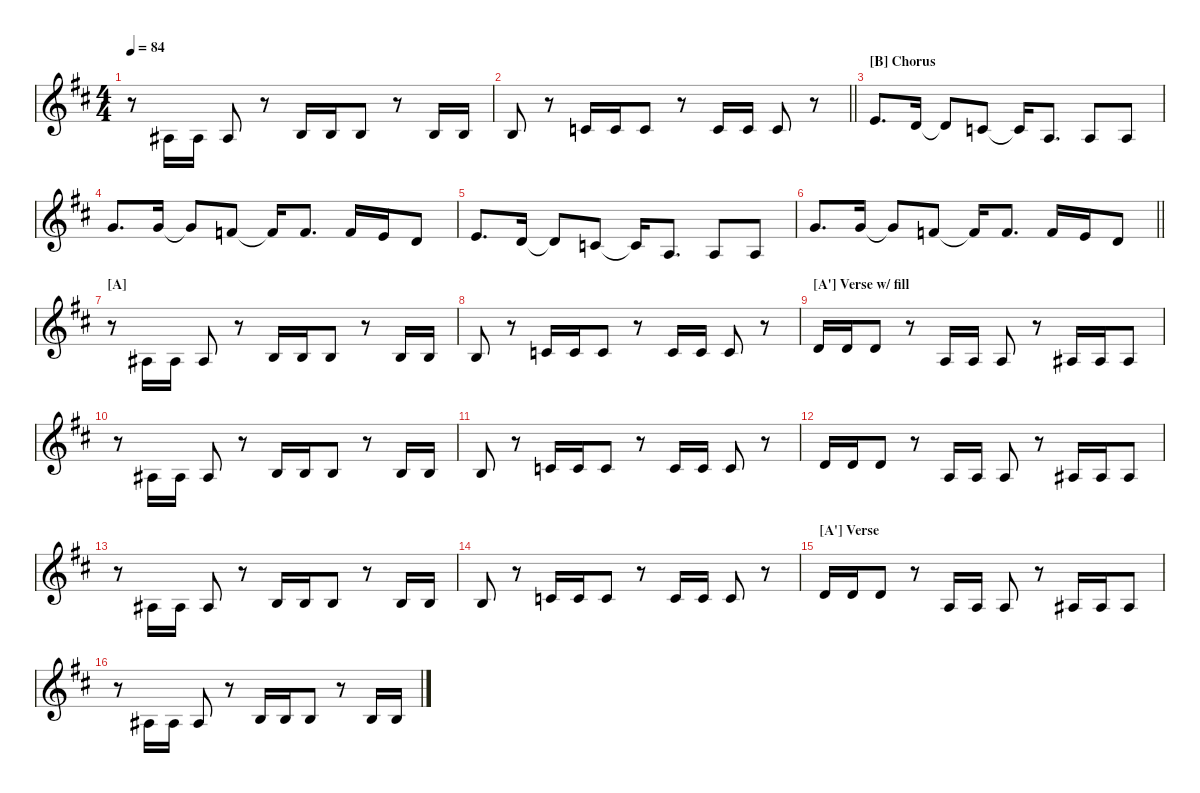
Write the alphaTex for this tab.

\hideDynamics
\bracketExtendMode nobrackets
\singleTrackTrackNamePolicy hidden
\multiTrackTrackNamePolicy hidden
\otherSystemsTrackNameOrientation horizontal
\track ("Violin" "Violin") {instrument violin}
\staff {score}
\tuning (E5 A4 D4 G3)
\ts (4 4)
\tempo 84
\clef g2
\scale
0.28005
\ks d
r.8{dy f beam Down} 3.4{acc #}.16{beam Up} 3.4{acc #}.16{beam Up} 3.4{acc #}.8{beam Up} r.8{beam Up} 4.4{acc forcenatural}.16{dy ff beam Up} 4.4{acc forcenatural}.16{beam Up} 4.4{acc forcenatural}.8{beam Up} r.8{beam Up} 4.4{acc forcenatural}.16{beam Up} 4.4{acc forcenatural}.16{beam Up} |
\scale
0.249071
\barLineRight lightlight
4.4{acc forcenatural}.8{beam Up} r.8{beam Up} 5.4{acc forcenatural}.16{beam Up} 5.4{acc forcenatural}.16{beam Up} 5.4{acc forcenatural}.8{beam Up} r.8{beam Up} 5.4{acc forcenatural}.16{beam Up} 5.4{acc forcenatural}.16{beam Up} 5.4{acc forcenatural}.8{beam Up} r.8{beam Up} |
\section ("B" "Chorus")
\scale
0.232962 2.3{acc forcenatural}.8{d dy f beam Up} 0.3{acc forcenatural}.16{beam Up} 0.3{t acc forcenatural}.8{beam Up} 5.4{acc forcenatural}.8{beam Up} 5.4{t acc forcenatural}.16{beam Up} 2.4{acc forcenatural}.8{d beam Up} 2.4{acc forcenatural}.8{beam Up} 2.4{acc forcenatural}.8{beam Up} |
\scale
0.237918 5.3{acc forcenatural}.8{d dy mp beam Up} 5.3{acc forcenatural}.16{beam Up} 5.3{t acc forcenatural}.8{beam Up} 3.3{acc forcenatural}.8{beam Up} 3.3{t acc forcenatural}.16{beam Up} 3.3{acc forcenatural}.8{d beam Up} 3.3{acc forcenatural}.16{dy f beam Up} 2.3{acc forcenatural}.16{beam Up} 0.3{acc forcenatural}.8{beam Up} |
\scale
0.232962 2.3{acc forcenatural}.8{d beam Up} 0.3{acc forcenatural}.16{beam Up} 0.3{t acc forcenatural}.8{beam Up} 5.4{acc forcenatural}.8{beam Up} 5.4{t acc forcenatural}.16{beam Up} 2.4{acc forcenatural}.8{d beam Up} 2.4{acc forcenatural}.8{beam Up} 2.4{acc forcenatural}.8{beam Up} |
\scale
0.237918
\barLineRight lightlight
5.3{acc forcenatural}.8{d dy mp beam Up} 5.3{acc forcenatural}.16{beam Up} 5.3{t acc forcenatural}.8{beam Up} 3.3{acc forcenatural}.8{beam Up} 3.3{t acc forcenatural}.16{beam Up} 3.3{acc forcenatural}.8{d beam Up} 3.3{acc forcenatural}.16{dy f beam Up} 2.3{acc forcenatural}.16{beam Up} 0.3{acc forcenatural}.8{beam Up} |
\section ("A" "")
\scale
0.28005 r.8{beam Down} 3.4{acc #}.16{beam Up} 3.4{acc #}.16{beam Up} 3.4{acc #}.8{beam Up} r.8{beam Up} 4.4{acc forcenatural}.16{dy ff beam Up} 4.4{acc forcenatural}.16{beam Up} 4.4{acc forcenatural}.8{beam Up} r.8{beam Up} 4.4{acc forcenatural}.16{beam Up} 4.4{acc forcenatural}.16{beam Up} |
\scale
0.249071 4.4{acc forcenatural}.8{beam Up} r.8{beam Up} 5.4{acc forcenatural}.16{beam Up} 5.4{acc forcenatural}.16{beam Up} 5.4{acc forcenatural}.8{beam Up} r.8{beam Up} 5.4{acc forcenatural}.16{beam Up} 5.4{acc forcenatural}.16{beam Up} 5.4{acc forcenatural}.8{beam Up} r.8{beam Up} |
\section ("A'" "Verse w/ fill")
\scale
0.256556 0.3{acc forcenatural}.16{dy f beam Up} 0.3{acc forcenatural}.16{beam Up} 0.3{acc forcenatural}.8{beam Up} r.8{beam Up} 2.4{acc forcenatural}.16{beam Up} 2.4{acc forcenatural}.16{beam Up} 2.4{acc forcenatural}.8{beam Up} r.8{beam Up} 3.4{acc #}.16{beam Up} 3.4{acc #}.16{beam Up} 3.4{acc #}.8{beam Up} |
\scale
0.257697 r.8{beam Down} 3.4{acc #}.16{beam Up} 3.4{acc #}.16{beam Up} 3.4{acc #}.8{beam Up} r.8{beam Up} 4.4{acc forcenatural}.16{dy ff beam Up} 4.4{acc forcenatural}.16{beam Up} 4.4{acc forcenatural}.8{beam Up} r.8{beam Up} 4.4{acc forcenatural}.16{beam Up} 4.4{acc forcenatural}.16{beam Up} |
\scale
0.22919 4.4{acc forcenatural}.8{beam Up} r.8{beam Up} 5.4{acc forcenatural}.16{beam Up} 5.4{acc forcenatural}.16{beam Up} 5.4{acc forcenatural}.8{beam Up} r.8{beam Up} 5.4{acc forcenatural}.16{beam Up} 5.4{acc forcenatural}.16{beam Up} 5.4{acc forcenatural}.8{beam Up} r.8{beam Up} |
\scale
0.256556 0.3{acc forcenatural}.16{dy f beam Up} 0.3{acc forcenatural}.16{beam Up} 0.3{acc forcenatural}.8{beam Up} r.8{beam Up} 2.4{acc forcenatural}.16{beam Up} 2.4{acc forcenatural}.16{beam Up} 2.4{acc forcenatural}.8{beam Up} r.8{beam Up} 3.4{acc #}.16{beam Up} 3.4{acc #}.16{beam Up} 3.4{acc #}.8{beam Up} |
\scale
0.257403 r.8{beam Down} 3.4{acc #}.16{beam Up} 3.4{acc #}.16{beam Up} 3.4{acc #}.8{beam Up} r.8{beam Up} 4.4{acc forcenatural}.16{dy ff beam Up} 4.4{acc forcenatural}.16{beam Up} 4.4{acc forcenatural}.8{beam Up} r.8{beam Up} 4.4{acc forcenatural}.16{beam Up} 4.4{acc forcenatural}.16{beam Up} |
\scale
0.228929 4.4{acc forcenatural}.8{beam Up} r.8{beam Up} 5.4{acc forcenatural}.16{beam Up} 5.4{acc forcenatural}.16{beam Up} 5.4{acc forcenatural}.8{beam Up} r.8{beam Up} 5.4{acc forcenatural}.16{beam Up} 5.4{acc forcenatural}.16{beam Up} 5.4{acc forcenatural}.8{beam Up} r.8{beam Up} |
\section ("A'" "Verse")
\scale
0.256264 0.3{acc forcenatural}.16{dy f beam Up} 0.3{acc forcenatural}.16{beam Up} 0.3{acc forcenatural}.8{beam Up} r.8{beam Up} 2.4{acc forcenatural}.16{beam Up} 2.4{acc forcenatural}.16{beam Up} 2.4{acc forcenatural}.8{beam Up} r.8{beam Up} 3.4{acc #}.16{beam Up} 3.4{acc #}.16{beam Up} 3.4{acc #}.8{beam Up} |
\scale
0.257403 r.8{beam Down} 3.4{acc #}.16{beam Up} 3.4{acc #}.16{beam Up} 3.4{acc #}.8{beam Up} r.8{beam Up} 4.4{acc forcenatural}.16{dy ff beam Up} 4.4{acc forcenatural}.16{beam Up} 4.4{acc forcenatural}.8{beam Up} r.8{beam Up} 4.4{acc forcenatural}.16{beam Up} 4.4{acc forcenatural}.16{beam Up}
